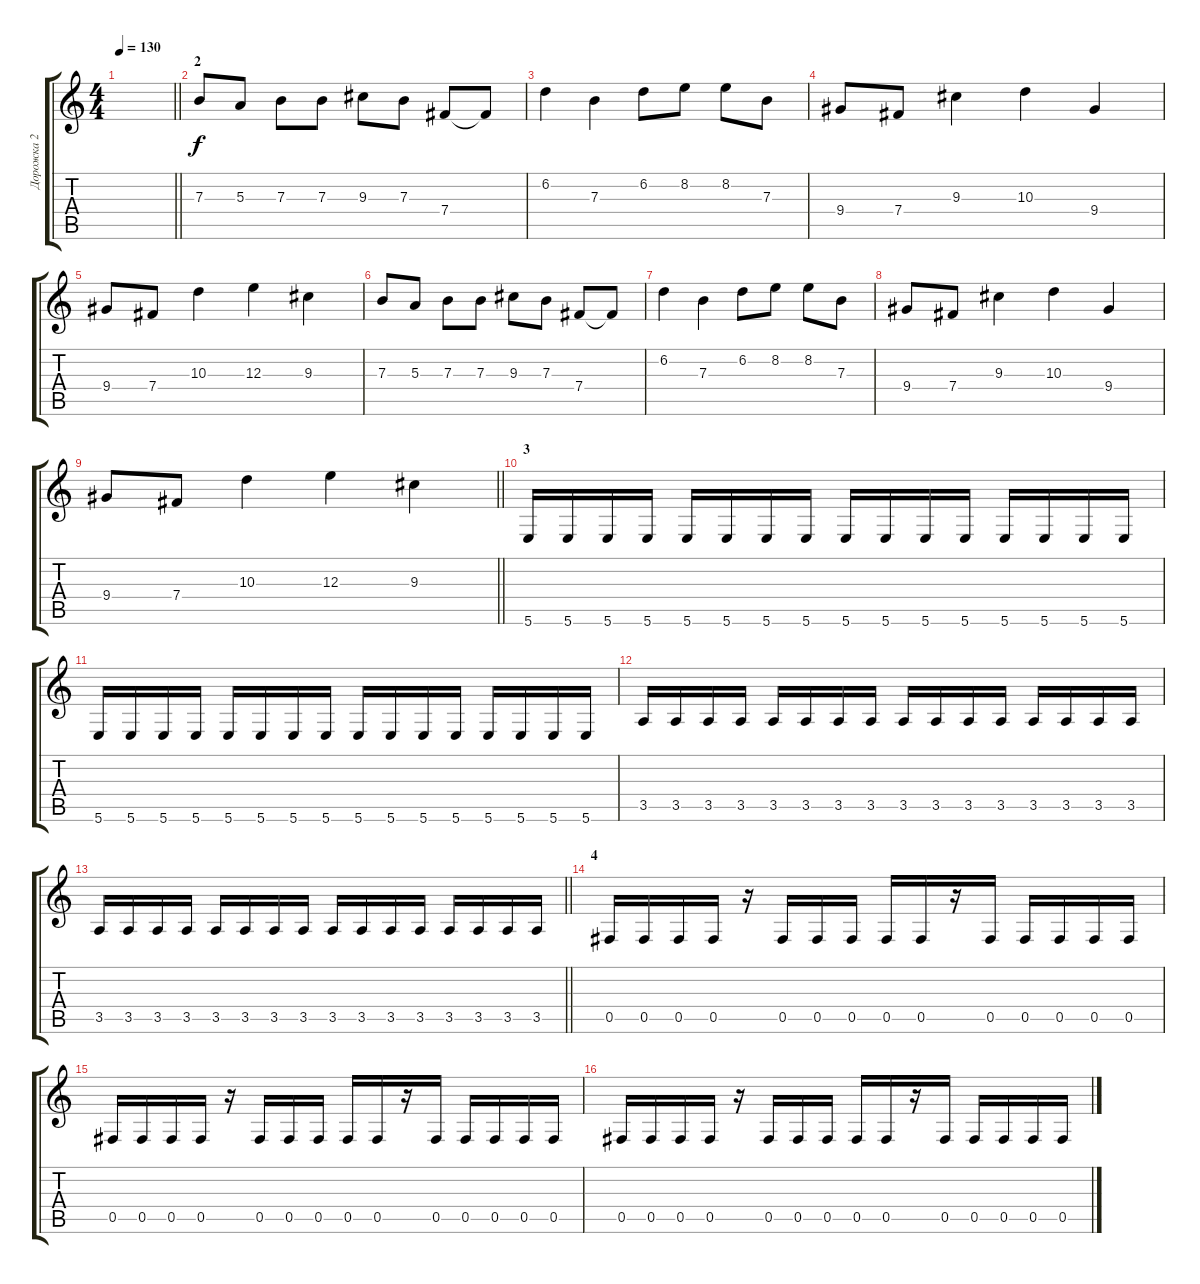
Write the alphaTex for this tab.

\track ("Дорожка 2" "Дорожка 2") {instrument distortionguitar}
\staff {score tabs}
\tuning (Db4 Ab3 E3 B2 Gb2 B1) {hide}
\ts (4 4)
\tempo 130
\clef g2
\barLineRight lightlight
\ks c
|
\section ("" "2")
7.3.8 5.3.8 7.3.8 7.3.8 9.3.8 7.3.8 7.4.8 7.4{t}.8 |
6.2.4 7.3.4 6.2.8 8.2.8 8.2.8 7.3.8 |
9.4.8 7.4.8 9.3.4 10.3.4 9.4.4 |
9.4.8 7.4.8 10.3.4 12.3.4 9.3.4 |
7.3.8 5.3.8 7.3.8 7.3.8 9.3.8 7.3.8 7.4.8 7.4{t}.8 |
6.2.4 7.3.4 6.2.8 8.2.8 8.2.8 7.3.8 |
9.4.8 7.4.8 9.3.4 10.3.4 9.4.4 |
\barLineRight lightlight
9.4.8 7.4.8 10.3.4 12.3.4 9.3.4 |
\section ("" "3")
5.6.16 5.6.16 5.6.16 5.6.16 5.6.16 5.6.16 5.6.16 5.6.16 5.6.16 5.6.16 5.6.16 5.6.16 5.6.16 5.6.16 5.6.16 5.6.16 |
5.6.16 5.6.16 5.6.16 5.6.16 5.6.16 5.6.16 5.6.16 5.6.16 5.6.16 5.6.16 5.6.16 5.6.16 5.6.16 5.6.16 5.6.16 5.6.16 |
3.5.16 3.5.16 3.5.16 3.5.16 3.5.16 3.5.16 3.5.16 3.5.16 3.5.16 3.5.16 3.5.16 3.5.16 3.5.16 3.5.16 3.5.16 3.5.16 |
\barLineRight lightlight
3.5.16 3.5.16 3.5.16 3.5.16 3.5.16 3.5.16 3.5.16 3.5.16 3.5.16 3.5.16 3.5.16 3.5.16 3.5.16 3.5.16 3.5.16 3.5.16 |
\section ("" "4")
0.5.16 0.5.16 0.5.16 0.5.16 r.16 0.5.16 0.5.16 0.5.16 0.5.16 0.5.16 r.16 0.5.16 0.5.16 0.5.16 0.5.16 0.5.16 |
0.5.16 0.5.16 0.5.16 0.5.16 r.16 0.5.16 0.5.16 0.5.16 0.5.16 0.5.16 r.16 0.5.16 0.5.16 0.5.16 0.5.16 0.5.16 |
0.5.16 0.5.16 0.5.16 0.5.16 r.16 0.5.16 0.5.16 0.5.16 0.5.16 0.5.16 r.16 0.5.16 0.5.16 0.5.16 0.5.16 0.5.16
